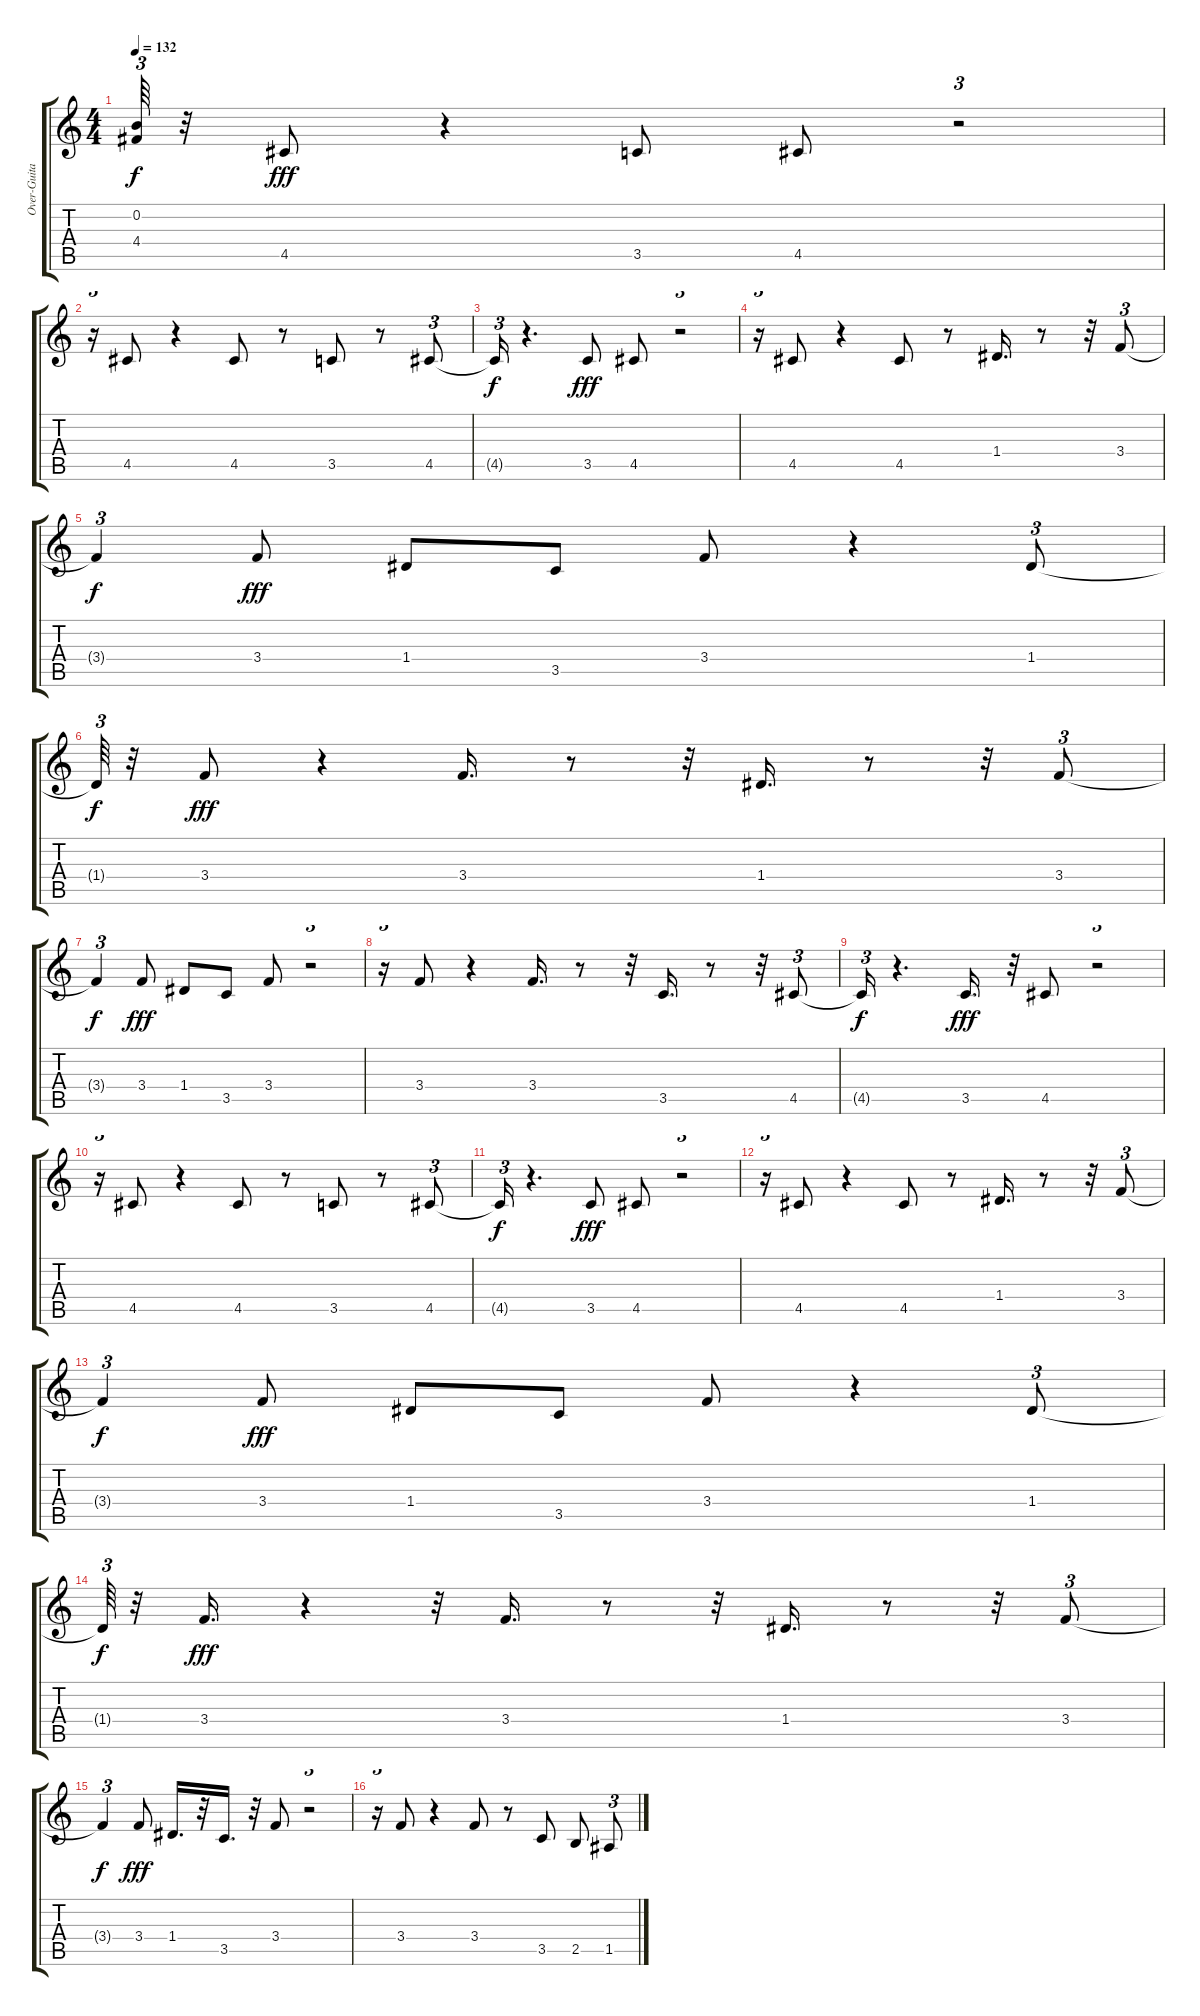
\track ("Over-Guitar" "Over-Guita") {instrument overdrivenguitar}
\staff {score tabs}
\tuning (E4 B3 G3 D3 A2 E2) {hide}
\ts (4 4)
\tempo 132
\clef g2
\ks c
(0.2{t} 4.4{t}).64{tu (3 2) dy f} r.32 4.5.8{dy fff} r.4 3.5.8 4.5.8 r.2{tu (3 2)} |
r.16{tu (3 2)} 4.5.8 r.4 4.5.8 r.8 3.5.8 r.8 4.5.8{tu (3 2)} |
4.5{t}.16{tu (3 2) dy f} r.4{d} 3.5.8{dy fff} 4.5.8 r.2{tu (3 2)} |
r.16{tu (3 2)} 4.5.8 r.4 4.5.8 r.8 1.4.16{d} r.8 r.32 3.4.8{tu (3 2)} |
3.4{t}.4{tu (3 2) dy f} 3.4.8{dy fff} 1.4.8 3.5.8 3.4.8 r.4 1.4.8{tu (3 2)} |
1.4{t}.64{tu (3 2) dy f} r.32 3.4.8{dy fff} r.4 3.4.16{d} r.8 r.32 1.4.16{d} r.8 r.32 3.4.8{tu (3 2)} |
3.4{t}.4{tu (3 2) dy f} 3.4.8{dy fff} 1.4.8 3.5.8 3.4.8 r.2{tu (3 2)} |
r.16{tu (3 2)} 3.4.8 r.4 3.4.16{d} r.8 r.32 3.5.16{d} r.8 r.32 4.5.8{tu (3 2)} |
4.5{t}.16{tu (3 2) dy f} r.4{d} 3.5.16{d dy fff} r.32 4.5.8 r.2{tu (3 2)} |
r.16{tu (3 2)} 4.5.8 r.4 4.5.8 r.8 3.5.8 r.8 4.5.8{tu (3 2)} |
4.5{t}.16{tu (3 2) dy f} r.4{d} 3.5.8{dy fff} 4.5.8 r.2{tu (3 2)} |
r.16{tu (3 2)} 4.5.8 r.4 4.5.8 r.8 1.4.16{d} r.8 r.32 3.4.8{tu (3 2)} |
3.4{t}.4{tu (3 2) dy f} 3.4.8{dy fff} 1.4.8 3.5.8 3.4.8 r.4 1.4.8{tu (3 2)} |
1.4{t}.64{tu (3 2) dy f} r.32 3.4.16{d dy fff} r.4 r.32 3.4.16{d} r.8 r.32 1.4.16{d} r.8 r.32 3.4.8{tu (3 2)} |
3.4{t}.4{tu (3 2) dy f} 3.4.8{dy fff} 1.4.16{d} r.32 3.5.16{d} r.32 3.4.8 r.2{tu (3 2)} |
r.16{tu (3 2)} 3.4.8 r.4 3.4.8 r.8 3.5.8 2.5.8 1.5.8{tu (3 2)}
